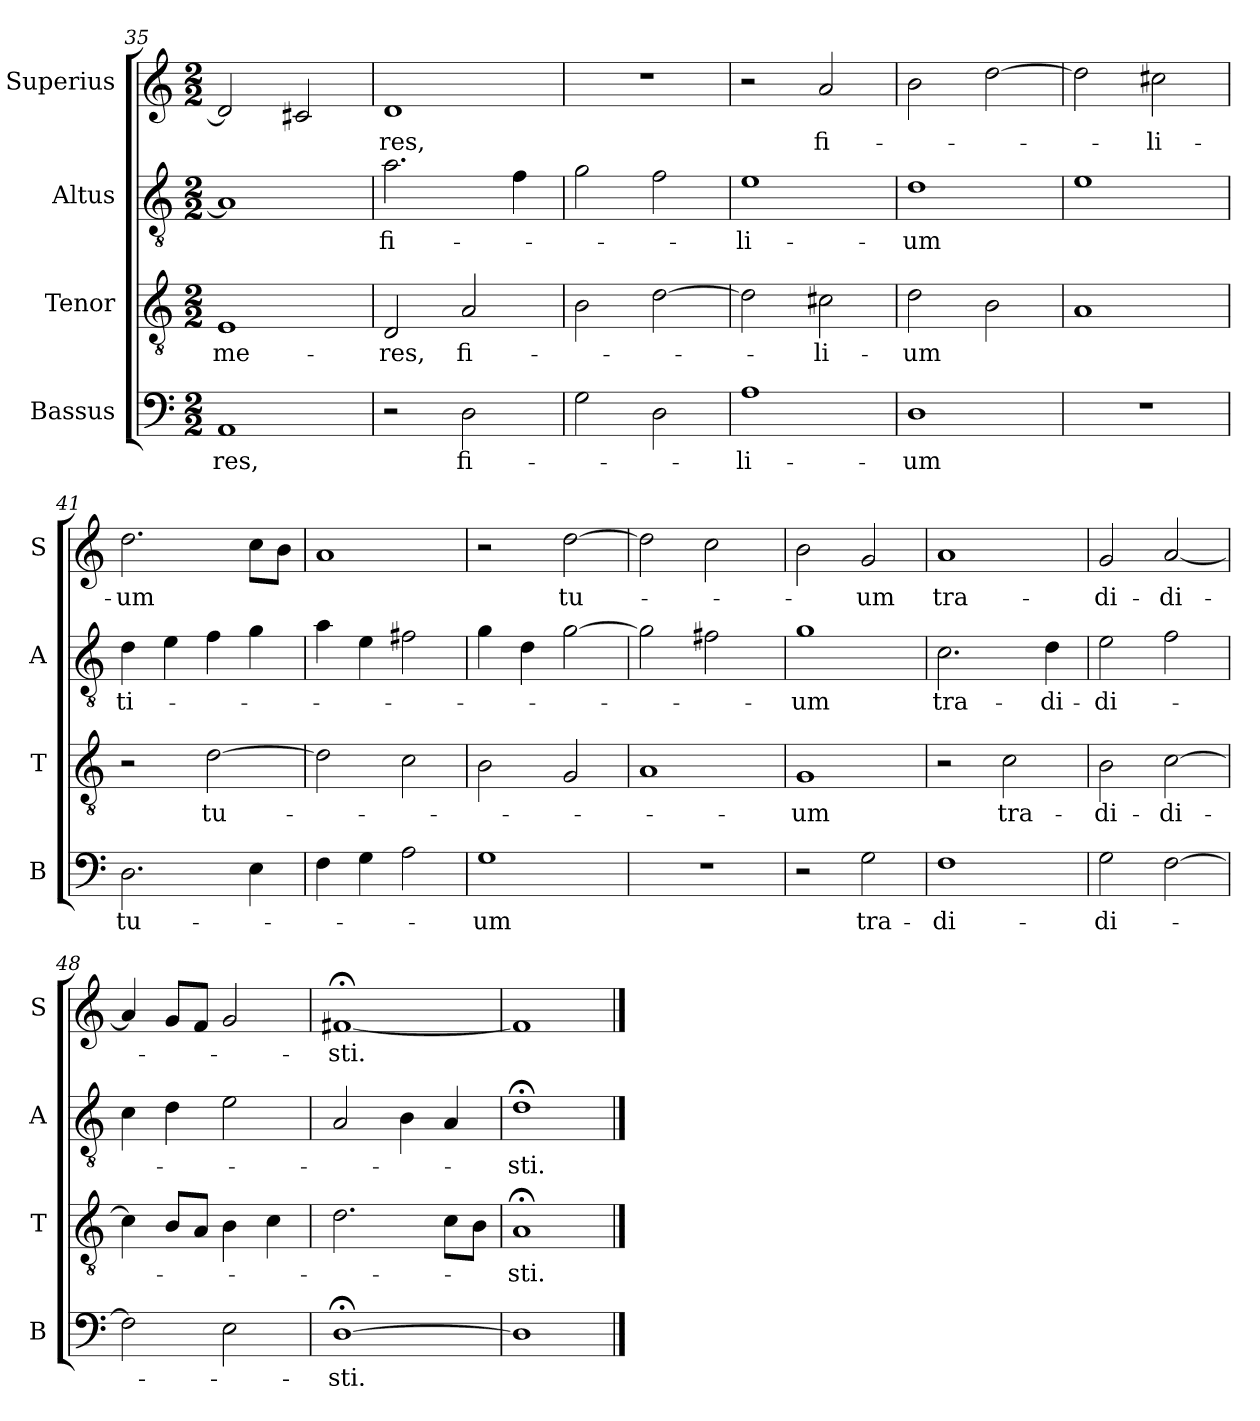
**kern	**text	**kern	**text	**kern	**text	**kern	**text
*part4	*part4	*part3	*part3	*part2	*part2	*part1	*part1
*staff4	*staff4	*staff3	*staff3	*staff2	*staff2	*staff1	*staff1
*I"Bassus	*	*I"Tenor	*	*I"Altus	*	*I"Superius	*
*I'B	*	*I'T	*	*I'A	*	*I'S	*
*clefF4	*	*clefGv2	*	*clefGv2	*	*clefG2	*
*k[]	*	*k[]	*	*k[]	*	*k[]	*
*M2/2	*	*M2/2	*	*M2/2	*	*M2/2	*
=35	=35	=35	=35	=35	=35	=35	=35
!	!LO:LY:i	!	!LO:LY:i	!	!	!	!
1AA	-res,	1E	-me-	1A]	.	2d]	.
.	.	.	.	.	.	2c#X	.
=36	=36	=36	=36	=36	=36	=36	=36
!	!	!	!LO:LY:i	!	!LO:LY:i	!	!
2r	.	2D	-res,	2.a	fi-	1d	-res,
!	!LO:LY:i	!	!LO:LY:i	!	!	!	!
2D	fi-	2A	fi-	.	.	.	.
.	.	.	.	4f	.	.	.
=37	=37	=37	=37	=37	=37	=37	=37
2G	.	2B	.	2g	.	1r	.
2D	.	[2d	.	2f	.	.	.
=38	=38	=38	=38	=38	=38	=38	=38
!	!LO:LY:i	!	!	!	!LO:LY:i	!	!
1A	-li-	2d]	.	1e	-li-	2r	.
!	!	!	!LO:LY:i	!	!	!	!
.	.	2c#X	-li-	.	.	2a	fi-
=39	=39	=39	=39	=39	=39	=39	=39
!	!LO:LY:i	!	!LO:LY:i	!	!LO:LY:i	!	!
1D	-um	2d	-um	1d	-um	2b	.
.	.	2B	.	.	.	[2dd	.
=40	=40	=40	=40	=40	=40	=40	=40
1r	.	1A	.	1e	.	2dd]	.
.	.	.	.	.	.	2cc#X	-li-
=41	=41	=41	=41	=41	=41	=41	=41
!	!LO:LY:i	!	!	!	!LO:LY:i	!	!
2.D	tu-	2r	.	4d	ti-	2.dd	-um
.	.	.	.	4e	.	.	.
!	!	!	!LO:LY:i	!	!	!	!
.	.	[2d	tu-	4f	.	.	.
4E	.	.	.	4g	.	8ccL	.
.	.	.	.	.	.	8bJ	.
=42	=42	=42	=42	=42	=42	=42	=42
4F	.	2d]	.	4a	.	1a	.
4G	.	.	.	4e	.	.	.
2A	.	2c	.	2f#X	.	.	.
=43	=43	=43	=43	=43	=43	=43	=43
!	!LO:LY:i	!	!	!	!	!	!
1G	-um	2B	.	4g	.	2r	.
.	.	.	.	4d	.	.	.
.	.	2G	.	[2g	.	[2dd	tu-
=44	=44	=44	=44	=44	=44	=44	=44
1r	.	1A	.	2g]	.	2dd]	.
.	.	.	.	2f#X	.	2cc	.
=45	=45	=45	=45	=45	=45	=45	=45
!	!	!	!LO:LY:i	!	!LO:LY:i	!	!
2r	.	1G	-um	1g	-um	2b	.
!	!LO:LY:i	!	!	!	!	!	!
2G	tra-	.	.	.	.	2g	-um
=46	=46	=46	=46	=46	=46	=46	=46
!	!LO:LY:i	!	!	!	!LO:LY:i	!	!
1F	-di-	2r	.	2.c	tra-	1a	tra-
!	!	!	!LO:LY:i	!	!	!	!
.	.	2c	tra-	.	.	.	.
!	!	!	!	!	!LO:LY:i	!	!
.	.	.	.	4d	-di-	.	.
=47	=47	=47	=47	=47	=47	=47	=47
!	!LO:LY:i	!	!LO:LY:i	!	!LO:LY:i	!	!
2G	-di-	2B	-di-	2e	-di-	2g	-di-
!	!	!	!LO:LY:i	!	!	!	!
[2F	.	[2c	-di-	2f	.	[2a	-di-
=48	=48	=48	=48	=48	=48	=48	=48
2F]	.	4c]	.	4c	.	4a]	.
.	.	8BL	.	4d	.	8gL	.
.	.	8AJ	.	.	.	8fJ	.
2E	.	4B	.	2e	.	2g	.
.	.	4c	.	.	.	.	.
=49	=49	=49	=49	=49	=49	=49	=49
!	!LO:LY:i	!	!	!	!	!	!
[1D;<	-sti.	2.d	.	2A	.	[1f#X;<	-sti.
.	.	.	.	4B	.	.	.
.	.	8cL	.	4A	.	.	.
.	.	8BJ	.	.	.	.	.
=50	=50	=50	=50	=50	=50	=50	=50
!	!	!	!LO:LY:i	!	!LO:LY:i	!	!
1D]	.	1A;<	-sti.	1d;<	-sti.	1f#]	.
==	==	==	==	==	==	==	==
*-	*-	*-	*-	*-	*-	*-	*-
